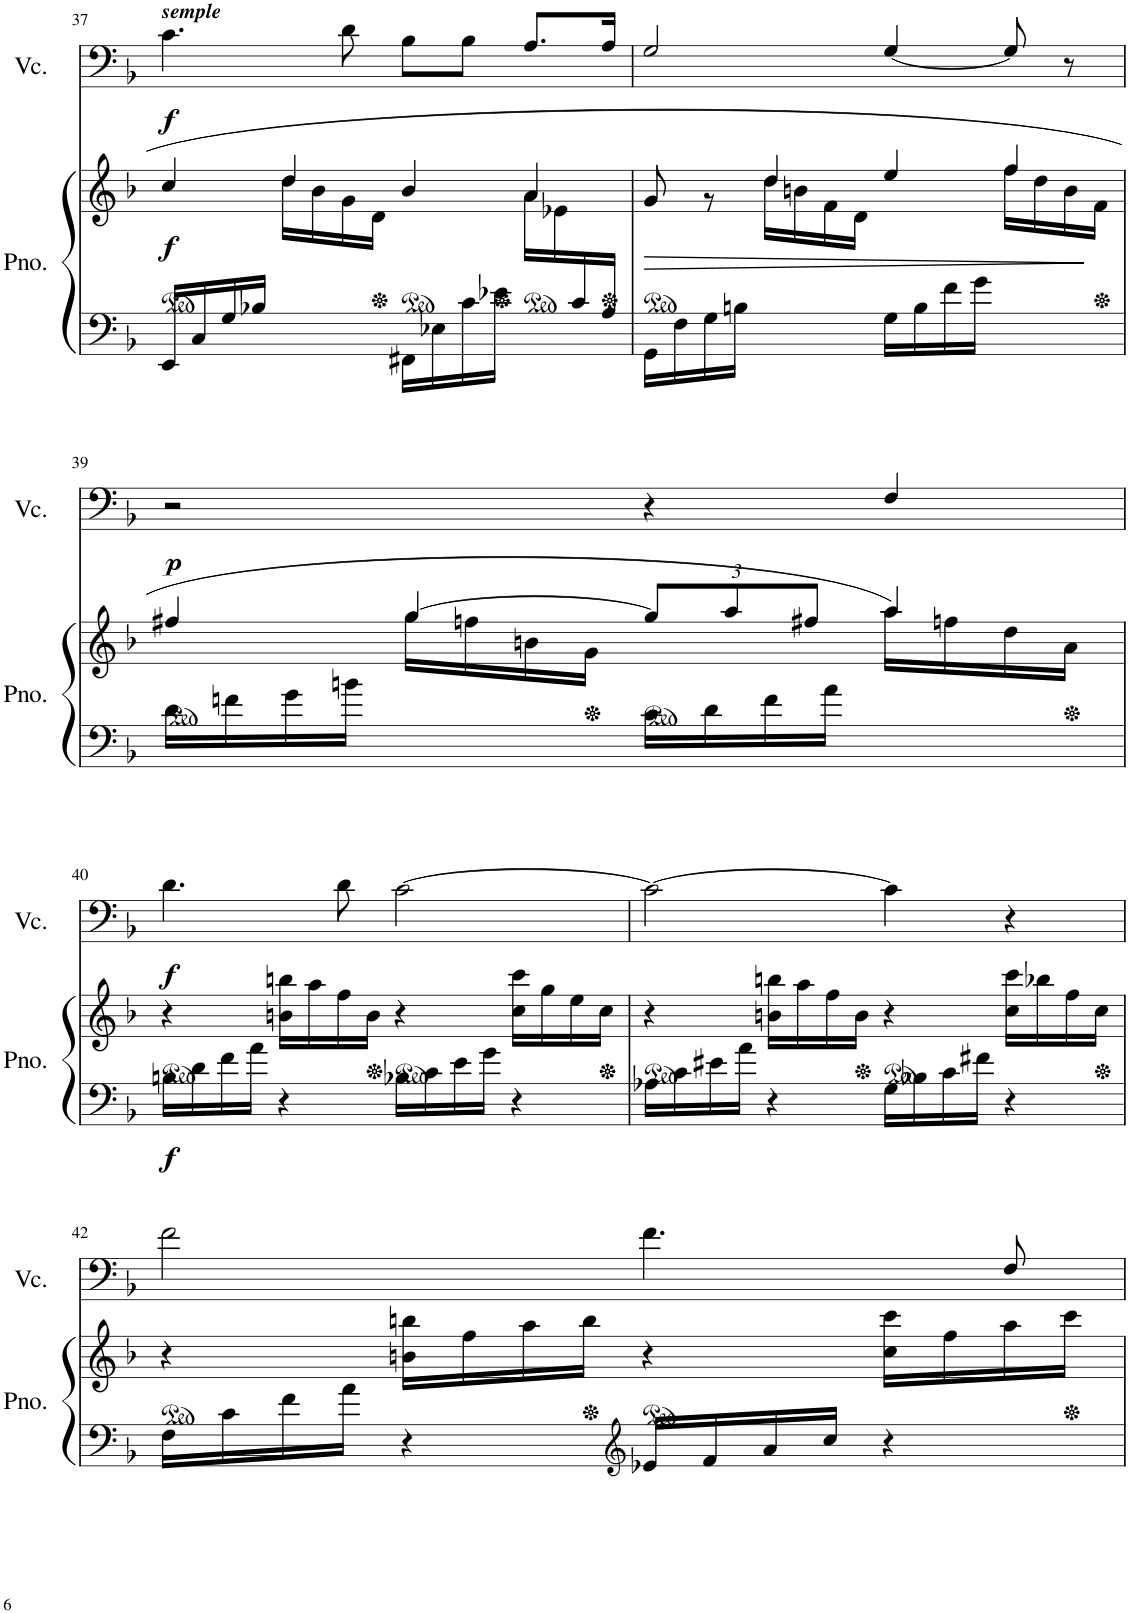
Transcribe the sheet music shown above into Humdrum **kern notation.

**kern	**kern	**dynam	**kern	**dynam
*part2	*part2	*part2	*part1	*part1
*staff3	*staff2	*staff2/3	*staff1	*staff1
*I"Piano	*	*	*I"Cello	*
*I'Pno.	*	*	*	*
!!LO:PB:g=z
*clefF4	*clefG2	*	*clefF4	*
*k[b-]	*k[b-]	*	*k[b-]	*
*F:	*F:	*	*F:	*
*M4/4	*M4/4	*	*M4/4	*
*met(c)	*met(c)	*	*met(c)	*
=37	=37	=37	=37	=37
*^	*^	*	*	*
!	!	!	!	!	!LO:TX:a:Bi:t=semple	!
!	!	!	!	!LO:DY:b	!	!LO:DY:b
2..ryy	16EE/LL	4ryy	4cc/	f	4.c\	f
.	16C/	.	.	.	.	.
.	16G/	.	.	.	.	.
.	16B-X/JJ	.	.	.	.	.
.	4ryy	16dd\LL	4dd/	.	.	.
.	.	16b-\	.	.	.	.
.	.	16g\	.	.	8d\	.
.	.	16d\JJ	.	.	.	.
.	16FF#X\LL	4ryy	4b-/	.	8B-\L	.
.	16E-X\	.	.	.	.	.
.	16c\	.	.	.	8B-\J	.
.	16e-X\JJ	.	.	.	.	.
.	4ryy	16a\LL	4a/	.	8.A/L	.
.	.	16e-X\	.	.	.	.
16c/	.	8ryy	.	.	.	.
16A/JJ	.	.	.	.	16A/Jk	.
*v	*v	*	*	*	*	*
=38	=38	=38	=38	=38	=38
16GG\LL	4ryy	8g/	.	2G/	.
16F\	.	.	.	.	.
16G\	.	8r	.	.	.
16Bn\JJ	.	.	.	.	.
4ryy	16dd\LL	4dd/	.	.	.
.	16bn\	.	.	.	.
.	16f\	.	.	.	.
.	16d\JJ	.	.	.	.
16G\LL	4ryy	4ee/	.	[4G/	.
16B\	.	.	.	.	.
16f\	.	.	.	.	.
16g\JJ	.	.	.	.	.
4ryy	16ff\LL	4ff/	.	8G/]	.
.	16dd\	.	.	.	.
.	16b\	.	.	8r	.
.	16f\JJ	.	.	.	.
!!LO:LB:g=z
=39	=39	=39	=39	=39	=39
!	!	!	!	!	!LO:DY:b
16d\LL	4ryy	4ff#X/	.	2r	p
16fn\	.	.	.	.	.
16g\	.	.	.	.	.
16bn\JJ	.	.	.	.	.
4ryy	16gg\LL	[>4gg/	.	.	.
.	16ffn\	.	.	.	.
.	16bn\	.	.	.	.
.	16g\JJ	.	.	.	.
*	*	*Xbrackettup	*	*	*
16c\LL	4ryy	12gg/L]	.	4r	.
16d\	.	.	.	.	.
.	.	12aa/	.	.	.
16f\	.	.	.	.	.
.	.	12ff#X/J	.	.	.
16a\JJ	.	.	.	.	.
4ryy	16aa\LL	4aa/	.	4F/	.
.	16ffn\	.	.	.	.
.	16dd\	.	.	.	.
.	16a\JJ	.	.	.	.
*	*v	*v	*	*	*
!!LO:LB:g=z
=40	=40	=40	=40	=40
!	!	!LO:DY:b=2	!	!LO:DY:b
16Bn\LL	4r	f	4.d\	f
16d\	.	.	.	.
16f\	.	.	.	.
16a\JJ	.	.	.	.
4r	16bn\ 16bbn\LL	.	.	.
.	16aa\	.	.	.
.	16ff\	.	8d\	.
.	16b\JJ	.	.	.
16B-X\LL	4r	.	[2c\	.
16c\	.	.	.	.
16e\	.	.	.	.
16g\JJ	.	.	.	.
4r	16cc\ 16ccc\LL	.	.	.
.	16gg\	.	.	.
.	16ee\	.	.	.
.	16cc\JJ	.	.	.
=41	=41	=41	=41	=41
16A-X\LL	4r	.	2c\_	.
16c\	.	.	.	.
16e#X\	.	.	.	.
16a\JJ	.	.	.	.
4r	16bn\ 16bbn\LL	.	.	.
.	16aa\	.	.	.
.	16ff\	.	.	.
.	16b\JJ	.	.	.
16G\LL	4r	.	4c\]	.
16B-X\	.	.	.	.
16c\	.	.	.	.
16f#X\JJ	.	.	.	.
4r	16cc\ 16ccc\LL	.	4r	.
.	16bb-X\	.	.	.
.	16ff\	.	.	.
.	16cc\JJ	.	.	.
!!LO:LB:g=z
=42	=42	=42	=42	=42
16F\LL	4r	.	2f\	.
16c\	.	.	.	.
16f\	.	.	.	.
16a\JJ	.	.	.	.
4r	16bn\ 16bbn\LL	.	.	.
.	16ff\	.	.	.
.	16aa\	.	.	.
.	16bb\JJ	.	.	.
*clefG2	*	*	*	*
16e-X/LL	4r	.	4.f\	.
16f/	.	.	.	.
16a/	.	.	.	.
16cc/JJ	.	.	.	.
4r	16cc\ 16ccc\LL	.	.	.
.	16ff\	.	.	.
.	16aa\	.	8F/	.
.	16ccc\JJ	.	.	.
=	=	=	=	=
*-	*-	*-	*-	*-
